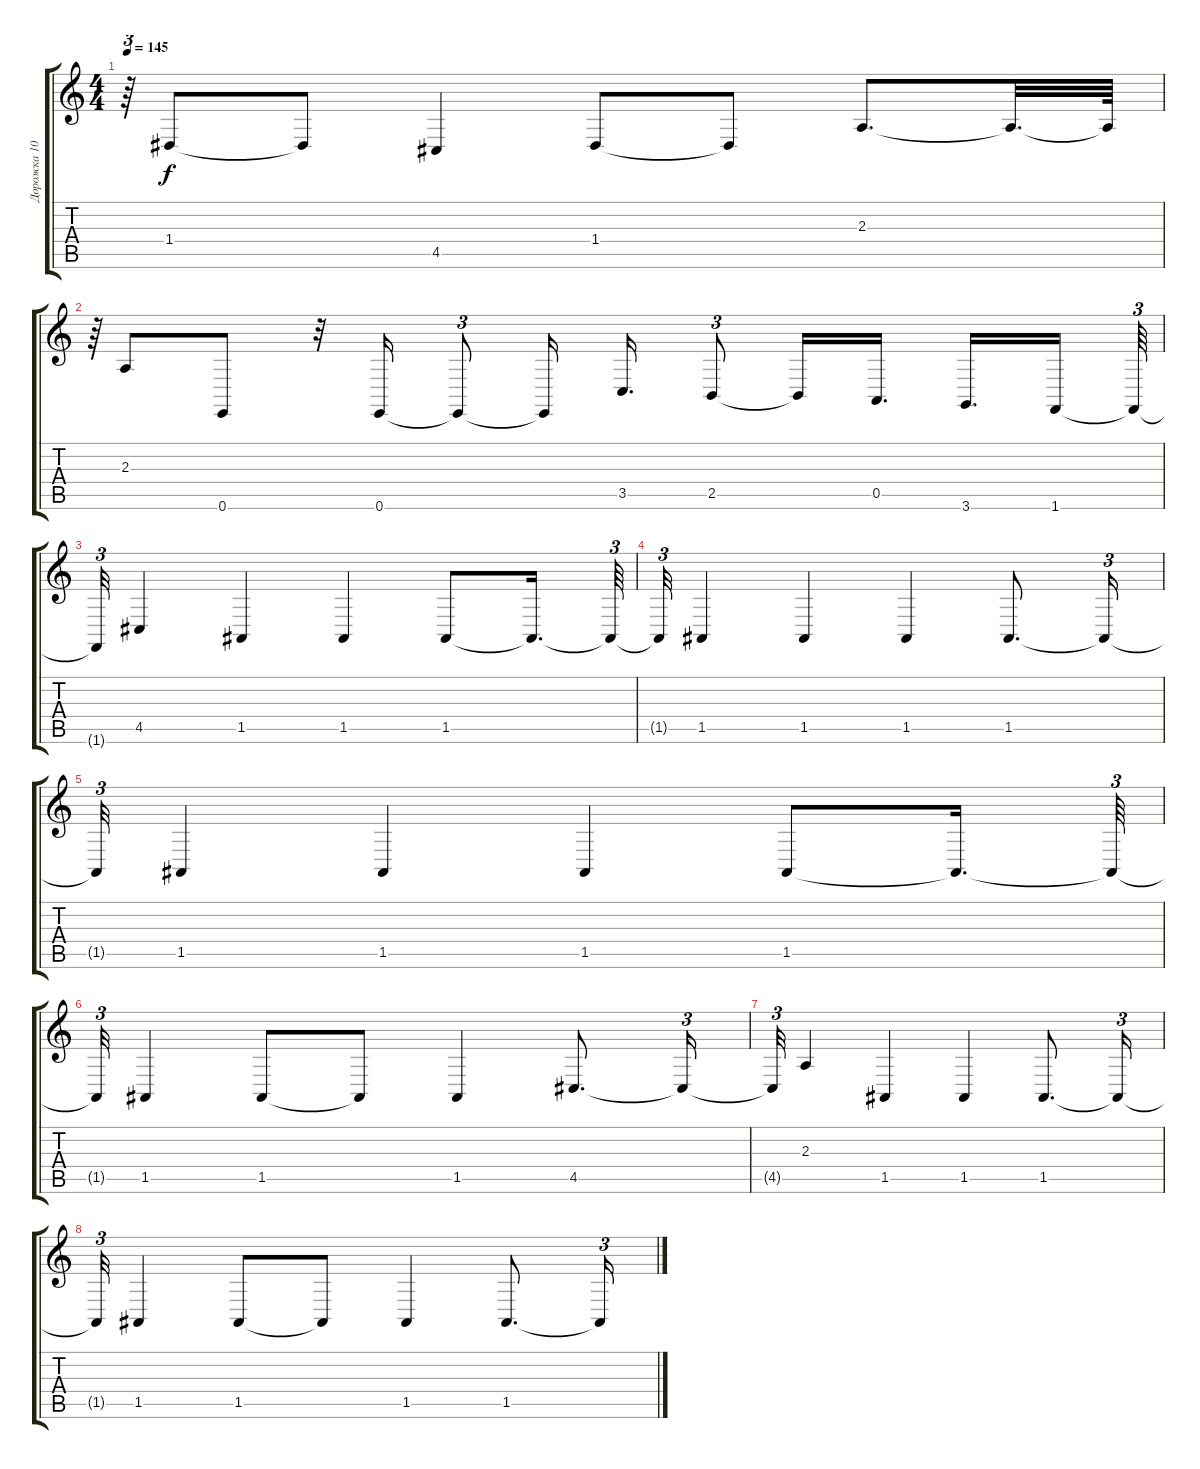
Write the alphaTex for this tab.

\track ("Дорожка 10" "Дорожка 10") {instrument brightacousticpiano}
\staff {score tabs}
\tuning (E4 B3 G3 D3 A2 E2) {hide}
\ts (4 4)
\tempo 145
\clef g2
\ks c
r.64{tu (3 2) dy f} 1.4.8 1.4{t}.8 4.5.4 1.4.8 1.4{t}.8 2.3.8{d} 2.3{t}.32{d} 2.3{t}.64 |
r.64{tu (3 2)} 2.3.8 0.6.8 r.32 0.6.16 0.6{t}.8{tu (3 2)} 0.6{t}.16 3.5.16{d} 2.5.8{tu (3 2)} 2.5{t}.16 0.5.16{d} 3.6.16{d} 1.6.16{beam splitsecondary} 1.6{t}.64{tu (3 2)} |
1.6{t}.32{tu (3 2)} 4.5.4 1.5.4 1.5.4 1.5.8 1.5{t}.16{d} 1.5{t}.64{tu (3 2)} |
1.5{t}.32{tu (3 2)} 1.5.4 1.5.4 1.5.4 1.5.8{d} 1.5{t}.16{tu (3 2)} |
1.5{t}.32{tu (3 2)} 1.5.4 1.5.4 1.5.4 1.5.8 1.5{t}.16{d} 1.5{t}.64{tu (3 2)} |
1.5{t}.32{tu (3 2)} 1.5.4 1.5.8 1.5{t}.8 1.5.4 4.5.8{d} 4.5{t}.16{tu (3 2)} |
4.5{t}.32{tu (3 2)} 2.3.4 1.5.4 1.5.4 1.5.8{d} 1.5{t}.16{tu (3 2)} |
1.5{t}.32{tu (3 2)} 1.5.4 1.5.8 1.5{t}.8 1.5.4 1.5.8{d} 1.5{t}.16{tu (3 2)}
